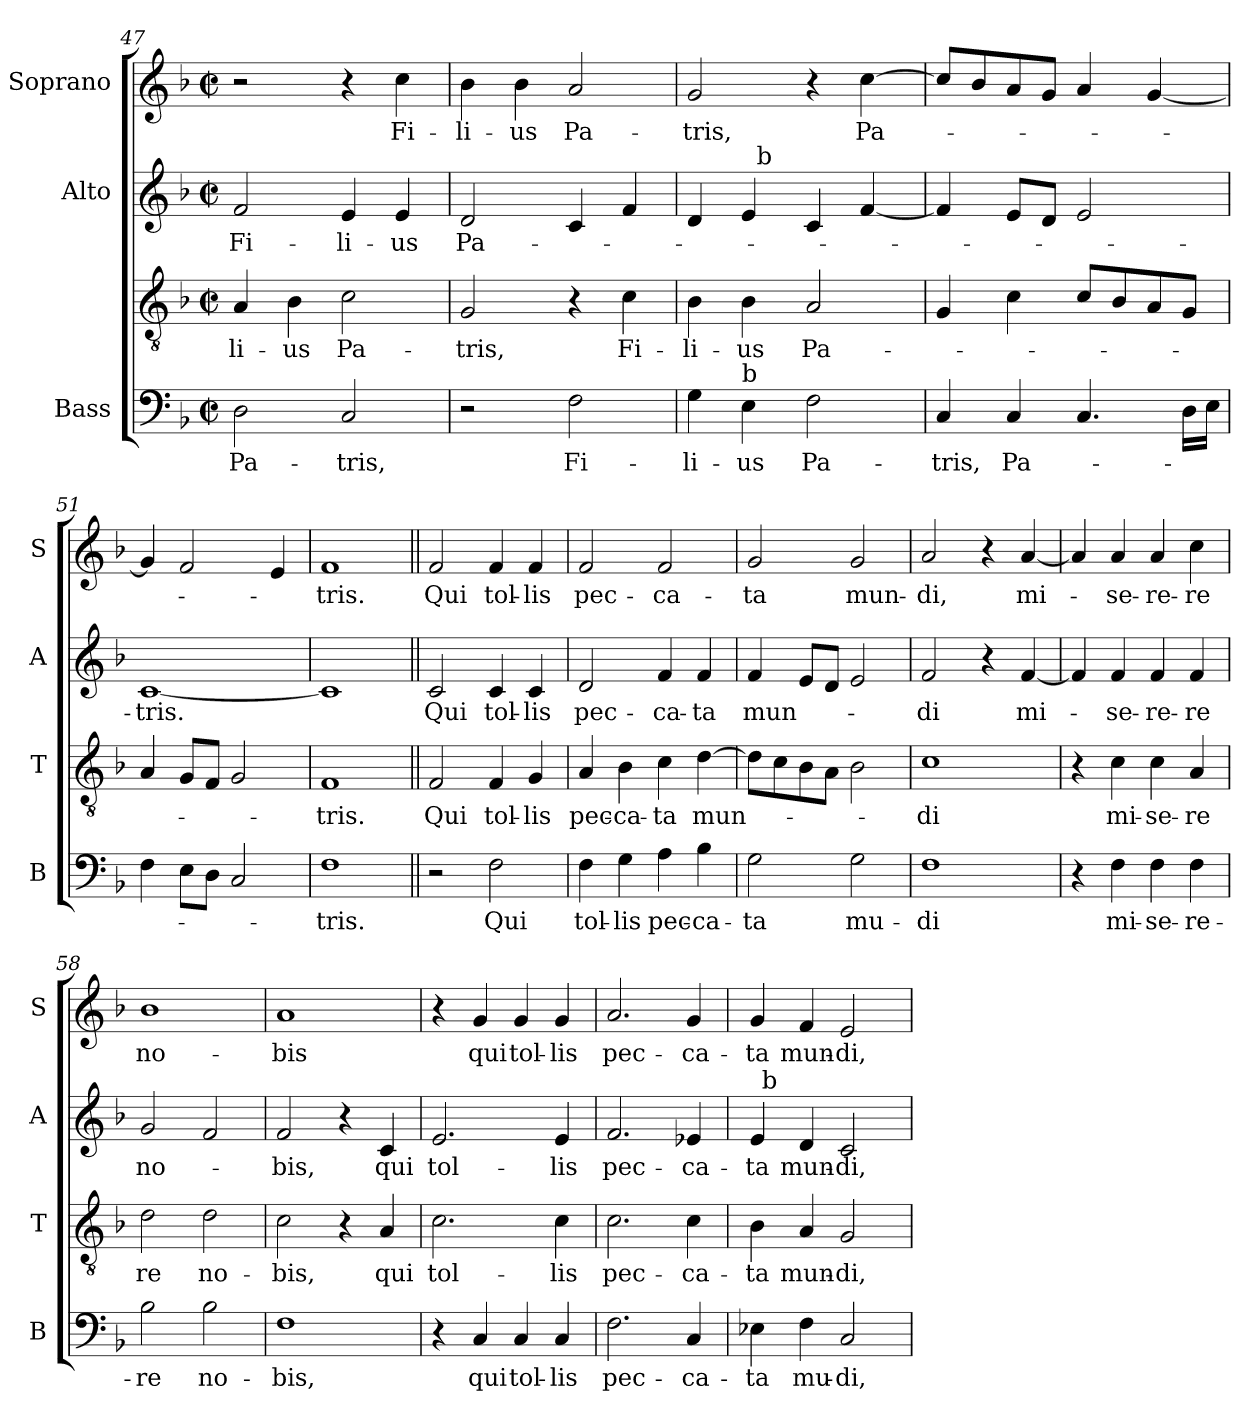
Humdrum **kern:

**kern	**text	**kern	**text	**kern	**text	**kern	**text
*part4	*part4	*part3	*part3	*part2	*part2	*part1	*part1
*staff4	*staff4	*staff3	*staff3	*staff2	*staff2	*staff1	*staff1
*I"Bass	*	*	*	*I"Alto	*	*I"Soprano	*
*I'B	*	*I'T	*	*I'A	*	*I'S	*
*clefF4	*	*clefGv2	*	*clefG2	*	*clefG2	*
*k[b-]	*	*k[b-]	*	*k[b-]	*	*k[b-]	*
*F:	*	*F:	*	*F:	*	*F:	*
*M2/2	*	*M2/2	*	*M2/2	*	*M2/2	*
*met(c|)	*	*met(c|)	*	*met(c|)	*	*met(c|)	*
=47	=47	=47	=47	=47	=47	=47	=47
2D\	Pa-	4A/	-li-	2f/	Fi-	2r	.
.	.	4B-\	-us	.	.	.	.
2C/	-tris,	2c\	Pa-	4e/	-li-	4r	.
.	.	.	.	4e/	-us	4cc\	Fi-
=48	=48	=48	=48	=48	=48	=48	=48
2r	.	2G/	-tris,	2d/	Pa-	4b-\	-li-
.	.	.	.	.	.	4b-\	-us
2F\	Fi-	4r	.	4c/	.	2a/	Pa-
.	.	4c\	Fi-	4f/	.	.	.
!!LO:LB:g=z
=49	=49	=49	=49	=49	=49	=49	=49
*	*	*	*	*^	*	*	*
4G\	-li-	4B-\	-li-	4d/	4ryy	.	2g/	-tris,
!LO:TX:a:t=b	!	!	!	!	!	!	!	!
4E\	-us	4B-\	-us	4e/	32ryy	.	.	.
!	!	!	!	!	!LO:TX:a:t=b	!	!	!
.	.	.	.	.	2ryy	.	.	.
2F\	Pa-	2A/	Pa-	4c/	.	.	4r	.
.	.	.	.	[4f/	.	.	[4cc\	Pa-
.	.	.	.	.	8..ryy	.	.	.
*	*	*	*	*v	*v	*	*	*
=50	=50	=50	=50	=50	=50	=50	=50
4C/	-tris,	4G/	.	4f/]	.	8cc/L]	.
.	.	.	.	.	.	8b-/	.
4C/	Pa-	4c\	.	8e/L	.	8a/	.
.	.	.	.	8d/J	.	8g/J	.
4.C/	.	8c/L	.	2e/	.	4a/	.
.	.	8B-/	.	.	.	.	.
.	.	8A/	.	.	.	[4g/	.
16D\LL	.	8G/J	.	.	.	.	.
16E\JJ	.	.	.	.	.	.	.
=51	=51	=51	=51	=51	=51	=51	=51
4F\	.	4A/	.	[1c	-tris.	4g/]	.
8E\L	.	8G/L	.	.	.	2f/	.
8D\J	.	8F/J	.	.	.	.	.
2C/	.	2G/	.	.	.	.	.
.	.	.	.	.	.	4e/	.
=52	=52	=52	=52	=52	=52	=52	=52
1F	-tris.	1F	-tris.	1c]	.	1f	-tris.
=53||	=53||	=53||	=53||	=53||	=53||	=53||	=53||
2r	.	2F/	Qui	2c/	Qui	2f/	Qui
2F\	Qui	4F/	tol-	4c/	tol-	4f/	tol-
.	.	4G/	-lis	4c/	-lis	4f/	-lis
=54	=54	=54	=54	=54	=54	=54	=54
4F\	tol-	4A/	pec-	2d/	pec-	2f/	pec-
4G\	-lis	4B-\	-ca-	.	.	.	.
4A\	pec-	4c\	-ta	4f/	-ca-	2f/	-ca-
4B-\	-ca-	[4d\	mun-	4f/	-ta	.	.
!!LO:PB:g=z
=55	=55	=55	=55	=55	=55	=55	=55
2G\	-ta	8d\L]	.	4f/	mun-	2g/	-ta
.	.	8c\	.	.	.	.	.
.	.	8B-\	.	8e/L	.	.	.
.	.	8A\J	.	8d/J	.	.	.
2G\	mu-	2B-\	.	2e/	.	2g/	mun-
=56	=56	=56	=56	=56	=56	=56	=56
1F	-di	1c	-di	2f/	-di	2a/	-di,
.	.	.	.	4r	.	4r	.
.	.	.	.	[4f/	mi-	[4a/	mi-
=57	=57	=57	=57	=57	=57	=57	=57
4r	.	4r	.	4f/]	.	4a/]	.
4F\	mi-	4c\	mi-	4f/	-se-	4a/	-se-
4F\	-se-	4c\	-se-	4f/	-re-	4a/	-re-
4F\	-re-	4A/	-re	4f/	-re	4cc\	-re
=58	=58	=58	=58	=58	=58	=58	=58
2B-\	-re	2d\	re	2g/	no-	1b-	no-
2B-\	no-	2d\	no-	2f/	.	.	.
=59	=59	=59	=59	=59	=59	=59	=59
1F	-bis,	2c\	-bis,	2f/	-bis,	1a	-bis
.	.	4r	.	4r	.	.	.
.	.	4A/	qui	4c/	qui	.	.
=60	=60	=60	=60	=60	=60	=60	=60
4r	.	2.c\	tol-	2.e/	tol-	4r	.
4C/	qui	.	.	.	.	4g/	qui
4C/	tol-	.	.	.	.	4g/	tol-
4C/	-lis	4c\	-lis	4e/	-lis	4g/	-lis
!!LO:LB:g=z
=61	=61	=61	=61	=61	=61	=61	=61
2.F\	pec-	2.c\	pec-	2.f/	pec-	2.a/	pec-
4C/	-ca-	4c\	-ca-	4e-X/	-ca-	4g/	-ca-
=62	=62	=62	=62	=62	=62	=62	=62
*	*	*	*	*^	*	*	*
4E-X\	-ta	4B-\	-ta	4e/	32ryy	-ta	4g/	-ta
!	!	!	!	!	!LO:TX:a:t=b	!	!	!
.	.	.	.	.	2ryy	.	.	.
4F\	mu-	4A/	mun-	4d/	.	mun-	4f/	mun-
2C/	-di,	2G/	-di,	2c/	.	-di,	2e/	-di,
.	.	.	.	.	4...ryy	.	.	.
*	*	*	*	*v	*v	*	*	*
=	=	=	=	=	=	=	=
*-	*-	*-	*-	*-	*-	*-	*-
